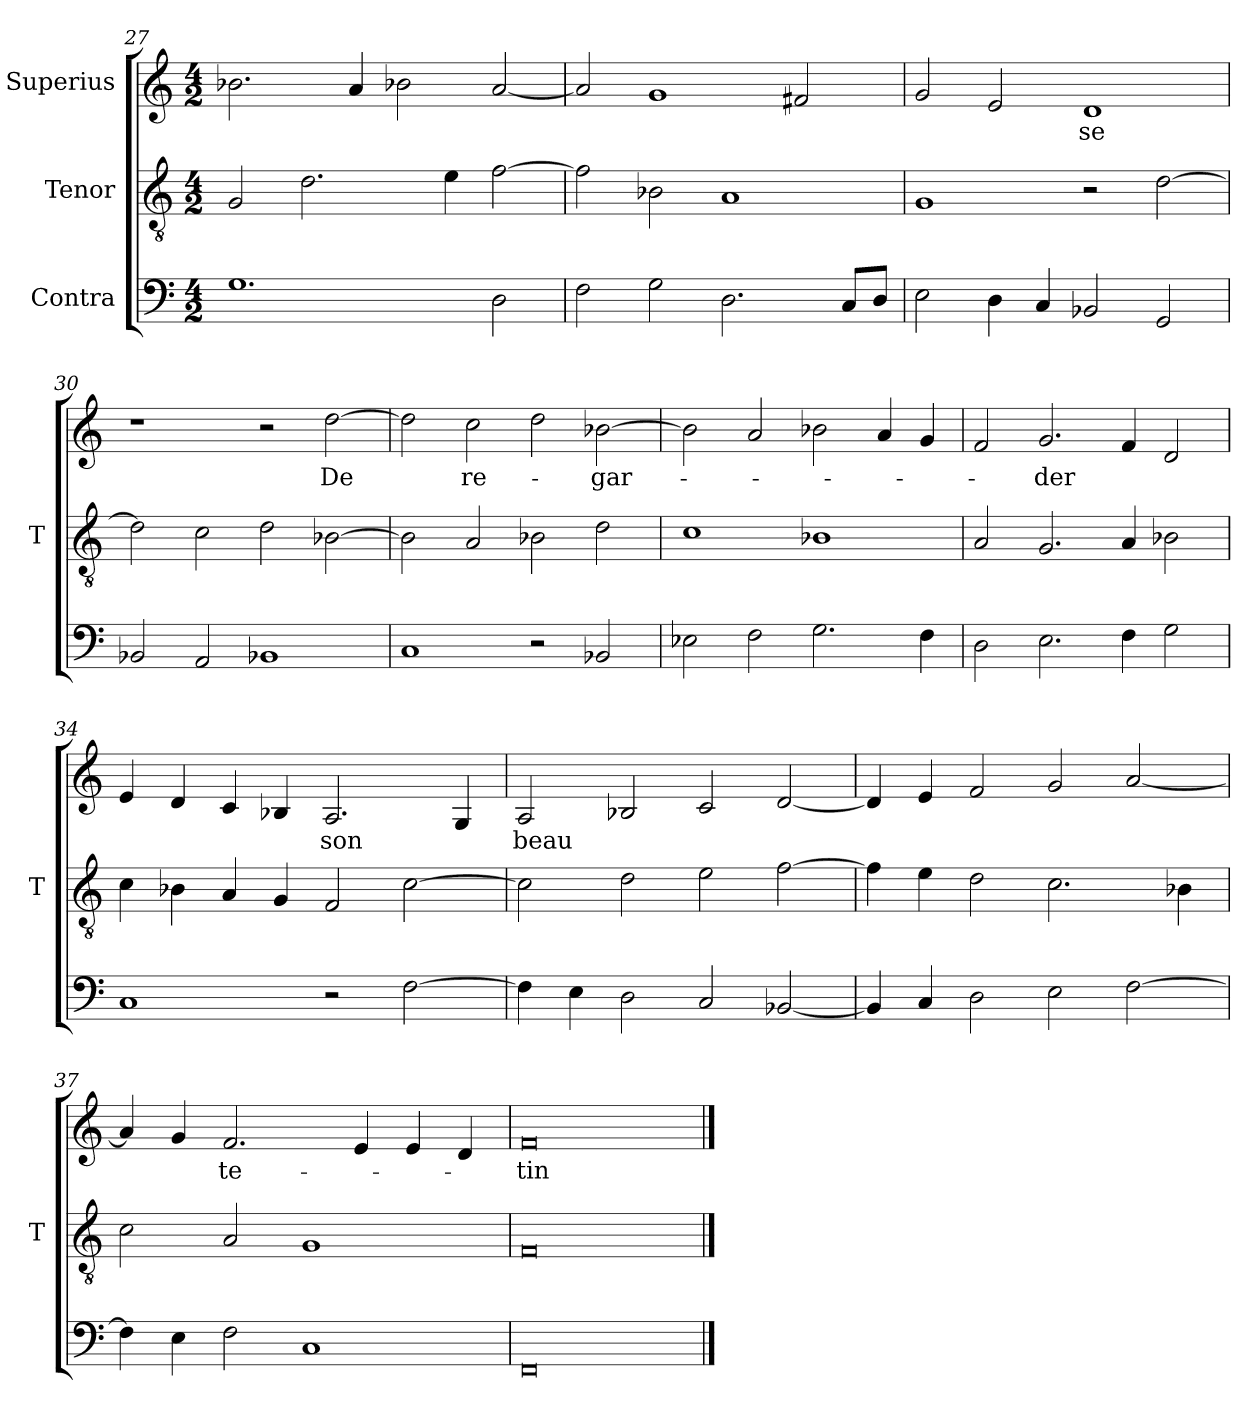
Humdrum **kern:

**kern	**kern	**kern	**text
*part3	*part2	*part1	*part1
*staff3	*staff2	*staff1	*staff1
*I"Contra	*I"Tenor	*I"Superius	*
*	*I'T	*	*
*clefF4	*clefGv2	*clefG2	*
*M4/2	*M4/2	*M4/2	*
=27	=27	=27	=27
1.G	2G	2.b-X	.
.	2.d	.	.
.	.	4a	.
.	.	2b-X	.
.	4e	.	.
2D	[2f	[2a	.
=28	=28	=28	=28
2F	2f]	2a]	.
2G	2B-X	1g	.
2.D	1A	.	.
.	.	2f#X	.
8C/L	.	.	.
8D/J	.	.	.
=29	=29	=29	=29
2E	1G	2g	.
4D	.	2e	.
4C	.	.	.
2BB-X	2r	1d	-se
2GG	[2d	.	.
=30	=30	=30	=30
2BB-X	2d]	1r	.
2AA	2c	.	.
1BB-X	2d	2r	.
.	[2B-X	[2dd	-De
=31	=31	=31	=31
1C	2B-]	2dd]	.
.	2A	2cc	re-
2r	2B-X	2dd	.
2BB-X	2d	[2b-X	-gar-
=32	=32	=32	=32
2E-X	1c	2b-]	.
2F	.	2a	.
2.G	1B-X	2b-X	.
.	.	4a	.
4F	.	4g	.
=33	=33	=33	=33
2D	2A	2f	.
2.E	2.G	2.g	-der
4F	4A	4f	.
2G	2B-X	2d	.
=34	=34	=34	=34
1C	4c	4e	.
.	4B-X	4d	.
.	4A	4c	.
.	4G	4B-X	.
2r	2F	2.A	-son
[2F	[2c	.	.
.	.	4G	.
=35	=35	=35	=35
4F]	2c]	2A	-beau
4E	.	.	.
2D	2d	2B-X	.
2C	2e	2c	.
[2BB-X	[2f	[2d	.
=36	=36	=36	=36
4BB-]	4f]	4d]	.
4C	4e	4e	.
2D	2d	2f	.
2E	2.c	2g	.
[2F	.	[2a	.
.	4B-X	.	.
=37	=37	=37	=37
4F]	2c	4a]	.
4E	.	4g	.
2F	2A	2.f	te-
1C	1G	.	.
.	.	4e	.
.	.	4e	.
.	.	4d	.
=38	=38	=38	=38
0FF	0F	0f	-tin
==	==	==	==
*-	*-	*-	*-
